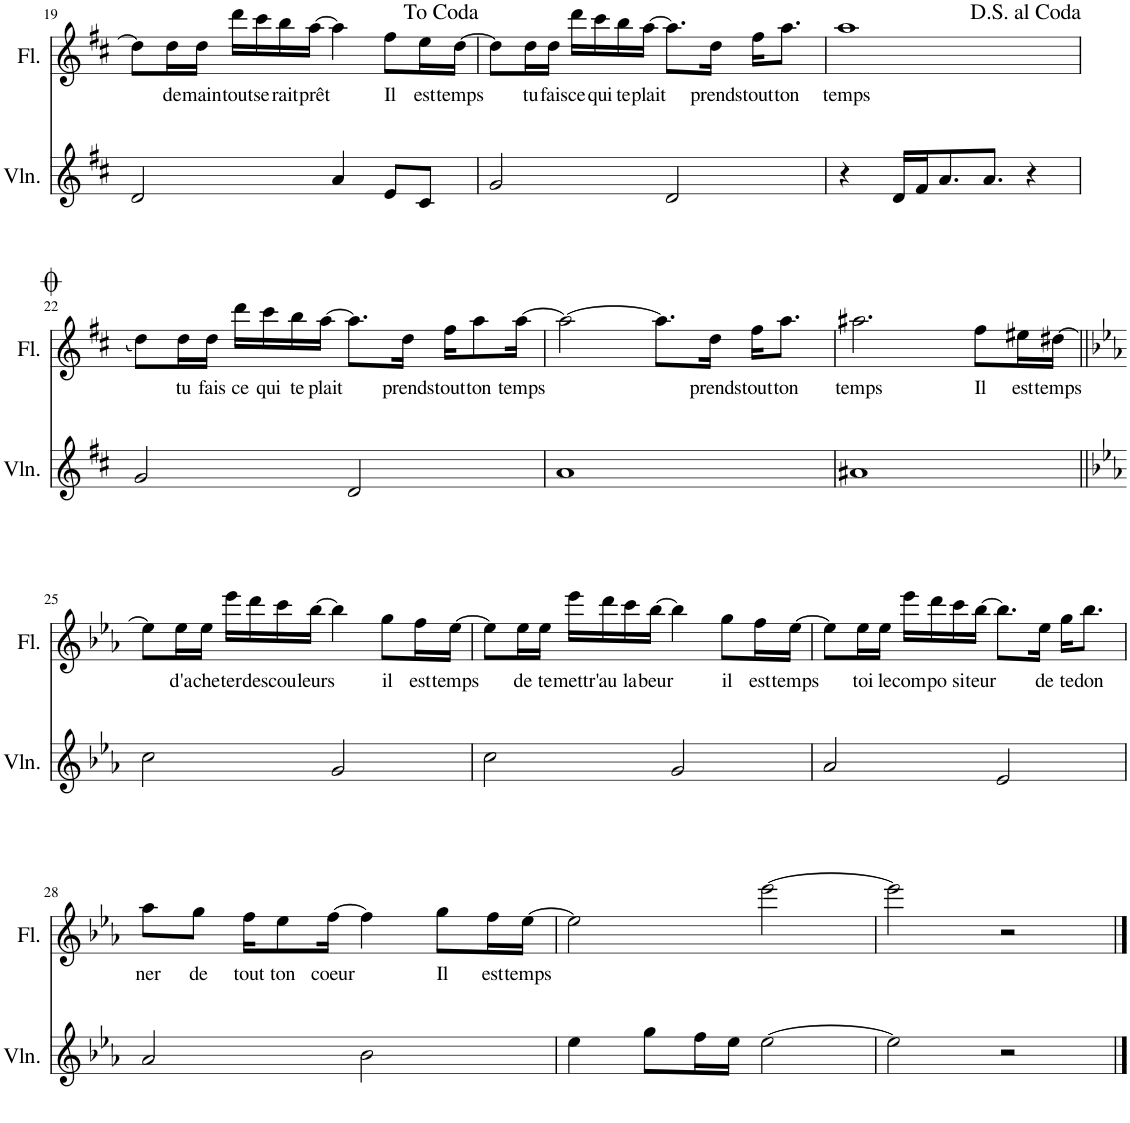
**kern	**kern	**text
*part2	*part1	*part1
*staff2	*staff1	*staff1
*I"Violon	*I"Flûte	*
*I'Vln.	*I'Fl.	*
!!LO:PB:g=z
*clefG2	*clefG2	*
*k[f#c#]	*k[f#c#]	*
*M4/4	*M4/4	*
=19	=19	=19
2d/	8dd\L]	.
!	!	!LO:LY:b
.	16dd\L	de
!	!	!LO:LY:b
.	16dd\JJ	main
!	!	!LO:LY:b
.	16ddd\LL	tout
!	!	!LO:LY:b
.	16ccc#\	se
!	!	!LO:LY:b
.	16bb\	rait
!	!	!LO:LY:b
.	[16aa\JJ	prêt
4a/	4aa\]	.
!	!	!LO:LY:b
8e/L	8ff#\L	Il
!	!	!LO:LY:b
8c#/J	16ee\L	est
!	!	!LO:LY:b
.	[16dd\JJ	temps
=20	=20	=20
2g/	8dd\L]	.
!	!	!LO:LY:b
.	16dd\L	tu
!	!	!LO:LY:b
.	16dd\JJ	fais
!	!	!LO:LY:b
.	16ddd\LL	ce
!	!	!LO:LY:b
.	16ccc#\	qui
!	!	!LO:LY:b
.	16bb\	te
!	!	!LO:LY:b
.	[16aa\JJ	plait
2d/	8.aa\L]	.
!	!	!LO:LY:b
.	16dd\Jk	prends
!	!	!LO:LY:b
.	16ff#\KL	tout
!	!	!LO:LY:b
.	8.aa\J	ton
=21	=21	=21
!	!	!LO:LY:b
4r	1aa	temps
16d/LL	.	.
16f#/J	.	.
8.a/	.	.
8.a/J	.	.
4r	.	.
!!LO:LB:g=z
=22	=22	=22
.	(qdd	.
2g/	8dd\L)	.
!	!	!LO:LY:b
.	16dd\L	tu
!	!	!LO:LY:b
.	16dd\JJ	fais
!	!	!LO:LY:b
.	16ddd\LL	ce
!	!	!LO:LY:b
.	16ccc#\	qui
!	!	!LO:LY:b
.	16bb\	te
!	!	!LO:LY:b
.	[16aa\JJ	plait
2d/	8.aa\L]	.
!	!	!LO:LY:b
.	16dd\Jk	prends
!	!	!LO:LY:b
.	16ff#\KL	tout
!	!	!LO:LY:b
.	8aa\	ton
!	!	!LO:LY:b
.	[16aa\Jk	temps
=23	=23	=23
1a	2aa\_	.
.	8.aa\L]	.
!	!	!LO:LY:b
.	16dd\Jk	prends
!	!	!LO:LY:b
.	16ff#\KL	tout
!	!	!LO:LY:b
.	8.aa\J	ton
=24	=24	=24
!	!	!LO:LY:b
1a#X	2.aa#X\	temps
!	!	!LO:LY:b
.	8ff#\L	Il
!	!	!LO:LY:b
.	16ee#X\L	est
!	!	!LO:LY:b
.	[16dd#X\JJ	temps
!!LO:LB:g=z
=25||	=25||	=25||
*k[b-e-a-]	*k[b-e-a-]	*
2cc\	8ee-\L]	.
!	!	!LO:LY:b
.	16ee-\L	d'a
!	!	!LO:LY:b
.	16ee-\JJ	che
!	!	!LO:LY:b
.	16eee-\LL	ter
!	!	!LO:LY:b
.	16ddd\	des
!	!	!LO:LY:b
.	16ccc\	cou
!	!	!LO:LY:b
.	[16bb-\JJ	leurs
2g/	4bb-\]	.
!	!	!LO:LY:b
.	8gg\L	il
!	!	!LO:LY:b
.	16ff\L	est
!	!	!LO:LY:b
.	[16ee-\JJ	temps
=26	=26	=26
2cc\	8ee-\L]	.
!	!	!LO:LY:b
.	16ee-\L	de
!	!	!LO:LY:b
.	16ee-\JJ	te
!	!	!LO:LY:b
.	16eee-\LL	mettr'
!	!	!LO:LY:b
.	16ddd\	au
!	!	!LO:LY:b
.	16ccc\	la
!	!	!LO:LY:b
.	[16bb-\JJ	beur
2g/	4bb-\]	.
!	!	!LO:LY:b
.	8gg\L	il
!	!	!LO:LY:b
.	16ff\L	est
!	!	!LO:LY:b
.	[16ee-\JJ	temps
=27	=27	=27
2a-/	8ee-\L]	.
!	!	!LO:LY:b
.	16ee-\L	toi
!	!	!LO:LY:b
.	16ee-\JJ	le
!	!	!LO:LY:b
.	16eee-\LL	com
!	!	!LO:LY:b
.	16ddd\	po
!	!	!LO:LY:b
.	16ccc\	si
!	!	!LO:LY:b
.	[16bb-\JJ	teur
2e-/	8.bb-\L]	.
!	!	!LO:LY:b
.	16ee-\Jk	de
!	!	!LO:LY:b
.	16gg\KL	te
!	!	!LO:LY:b
.	8.bb-\J	don
!!LO:LB:g=z
=28	=28	=28
!	!	!LO:LY:b
2a-/	8aa-\L	ner
!	!	!LO:LY:b
.	8gg\J	de
!	!	!LO:LY:b
.	16ff\KL	tout
!	!	!LO:LY:b
.	8ee-\	ton
!	!	!LO:LY:b
.	[16ff\Jk	coeur
2b-\	4ff\]	.
!	!	!LO:LY:b
.	8gg\L	Il
!	!	!LO:LY:b
.	16ff\L	est
!	!	!LO:LY:b
.	[16ee-\JJ	temps
=29	=29	=29
4ee-\	2ee-\]	.
8gg\L	.	.
16ff\L	.	.
16ee-\JJ	.	.
[2ee-\	[2eee-\	.
=30	=30	=30
2ee-\]	2eee-\]	.
2r	2r	.
==	==	==
*-	*-	*-
